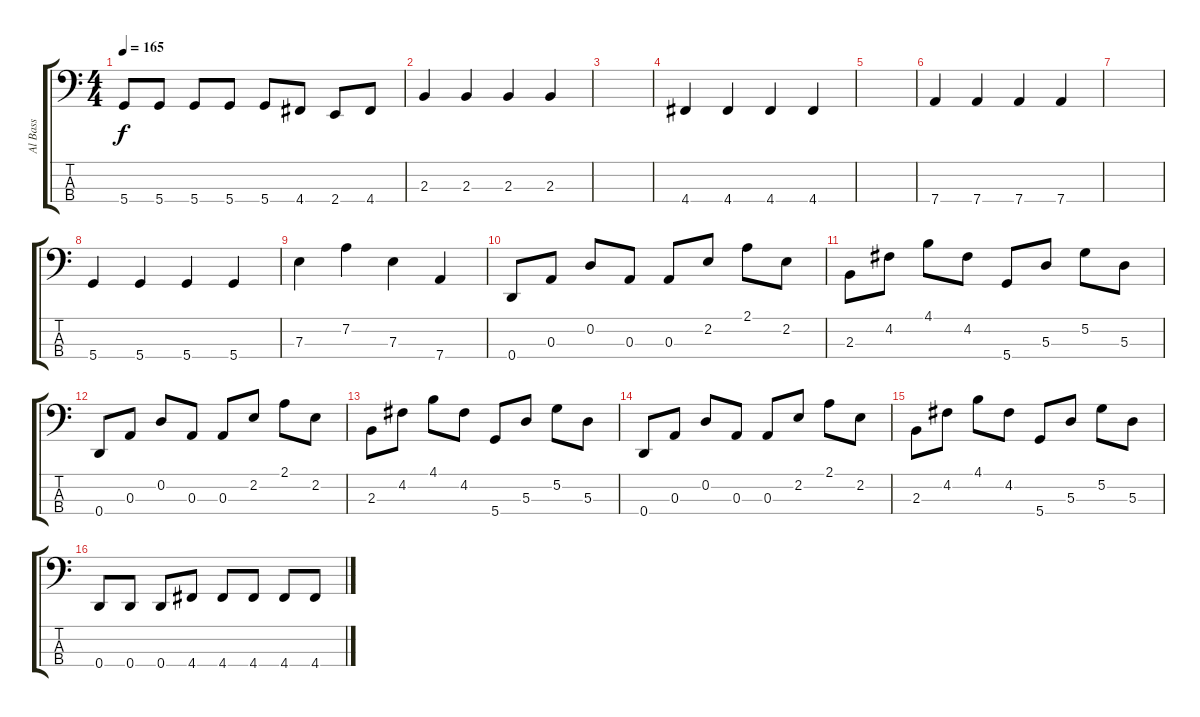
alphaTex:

\track ("Al Bass" "Al Bass") {instrument electricbasspick}
\staff {score tabs}
\tuning (G2 D2 A1 D1) {hide}
\ts (4 4)
\tempo 165
\clef f4
\ks c
5.4.8{dy f} 5.4.8 5.4.8 5.4.8 5.4.8 4.4.8 2.4.8 4.4.8 |
2.3.4 2.3.4 2.3.4 2.3.4 |
|
4.4.4 4.4.4 4.4.4 4.4.4 |
|
7.4.4 7.4.4 7.4.4 7.4.4 |
|
5.4.4 5.4.4 5.4.4 5.4.4 |
7.3.4 7.2.4 7.3.4 7.4.4 |
0.4.8 0.3.8 0.2.8 0.3.8 0.3.8 2.2.8 2.1.8 2.2.8 |
2.3.8 4.2.8 4.1.8 4.2.8 5.4.8 5.3.8 5.2.8 5.3.8 |
0.4.8 0.3.8 0.2.8 0.3.8 0.3.8 2.2.8 2.1.8 2.2.8 |
2.3.8 4.2.8 4.1.8 4.2.8 5.4.8 5.3.8 5.2.8 5.3.8 |
0.4.8 0.3.8 0.2.8 0.3.8 0.3.8 2.2.8 2.1.8 2.2.8 |
2.3.8 4.2.8 4.1.8 4.2.8 5.4.8 5.3.8 5.2.8 5.3.8 |
0.4.8 0.4.8 0.4.8 4.4.8 4.4.8 4.4.8 4.4.8 4.4.8
